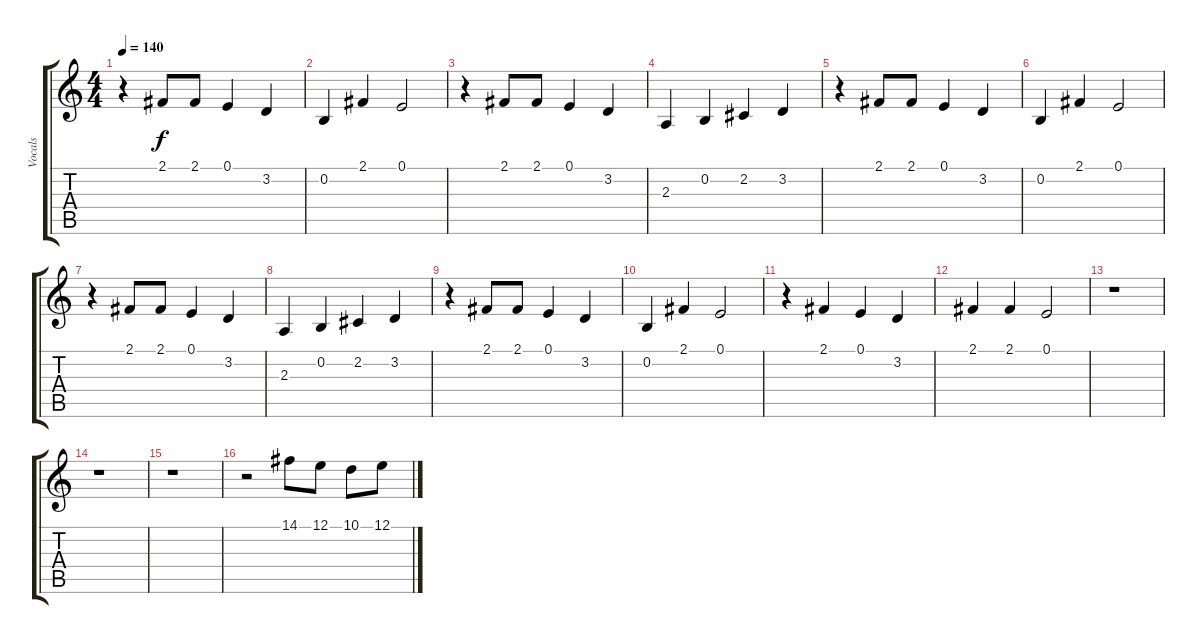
\track ("Vocals" "Vocals") {instrument lead1square}
\staff {score tabs}
\tuning (E4 B3 G3 D3 A2 E2) {hide}
\ts (4 4)
\tempo 140
\clef g2
\ks c
r.4{dy f} 2.1.8 2.1.8 0.1.4 3.2.4 |
0.2.4 2.1.4 0.1.2 |
r.4 2.1.8 2.1.8 0.1.4 3.2.4 |
2.3.4 0.2.4 2.2.4 3.2.4 |
r.4 2.1.8 2.1.8 0.1.4 3.2.4 |
0.2.4 2.1.4 0.1.2 |
r.4 2.1.8 2.1.8 0.1.4 3.2.4 |
2.3.4 0.2.4 2.2.4 3.2.4 |
r.4 2.1.8 2.1.8 0.1.4 3.2.4 |
0.2.4 2.1.4 0.1.2 |
r.4 2.1.4 0.1.4 3.2.4 |
2.1.4 2.1.4 0.1.2 |
r.1 |
r.1 |
r.1 |
r.2 14.1.8 12.1.8 10.1.8 12.1.8
